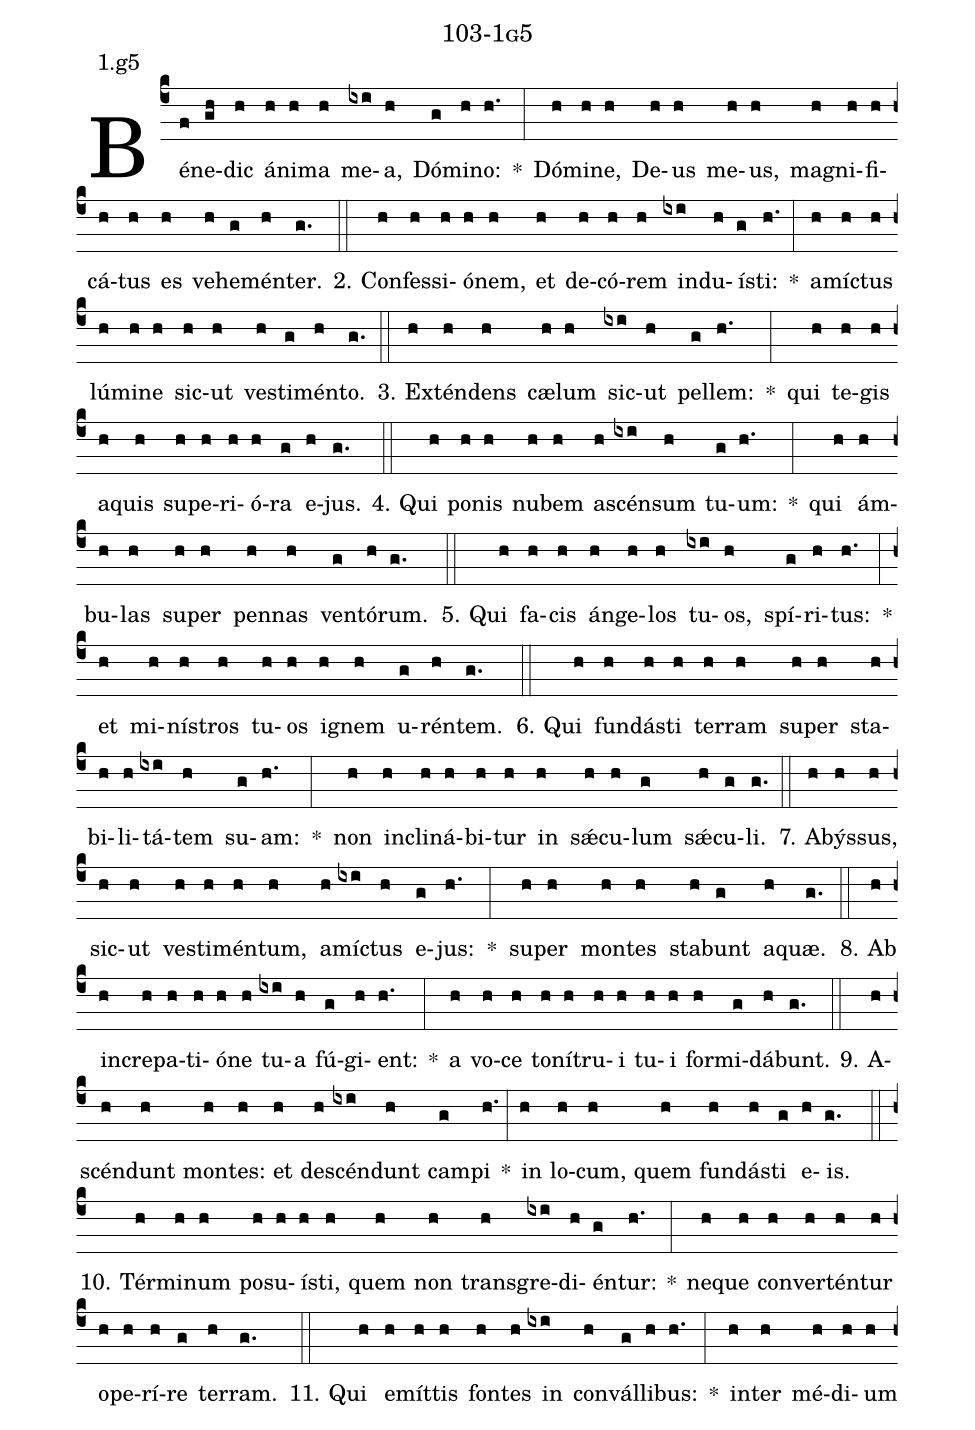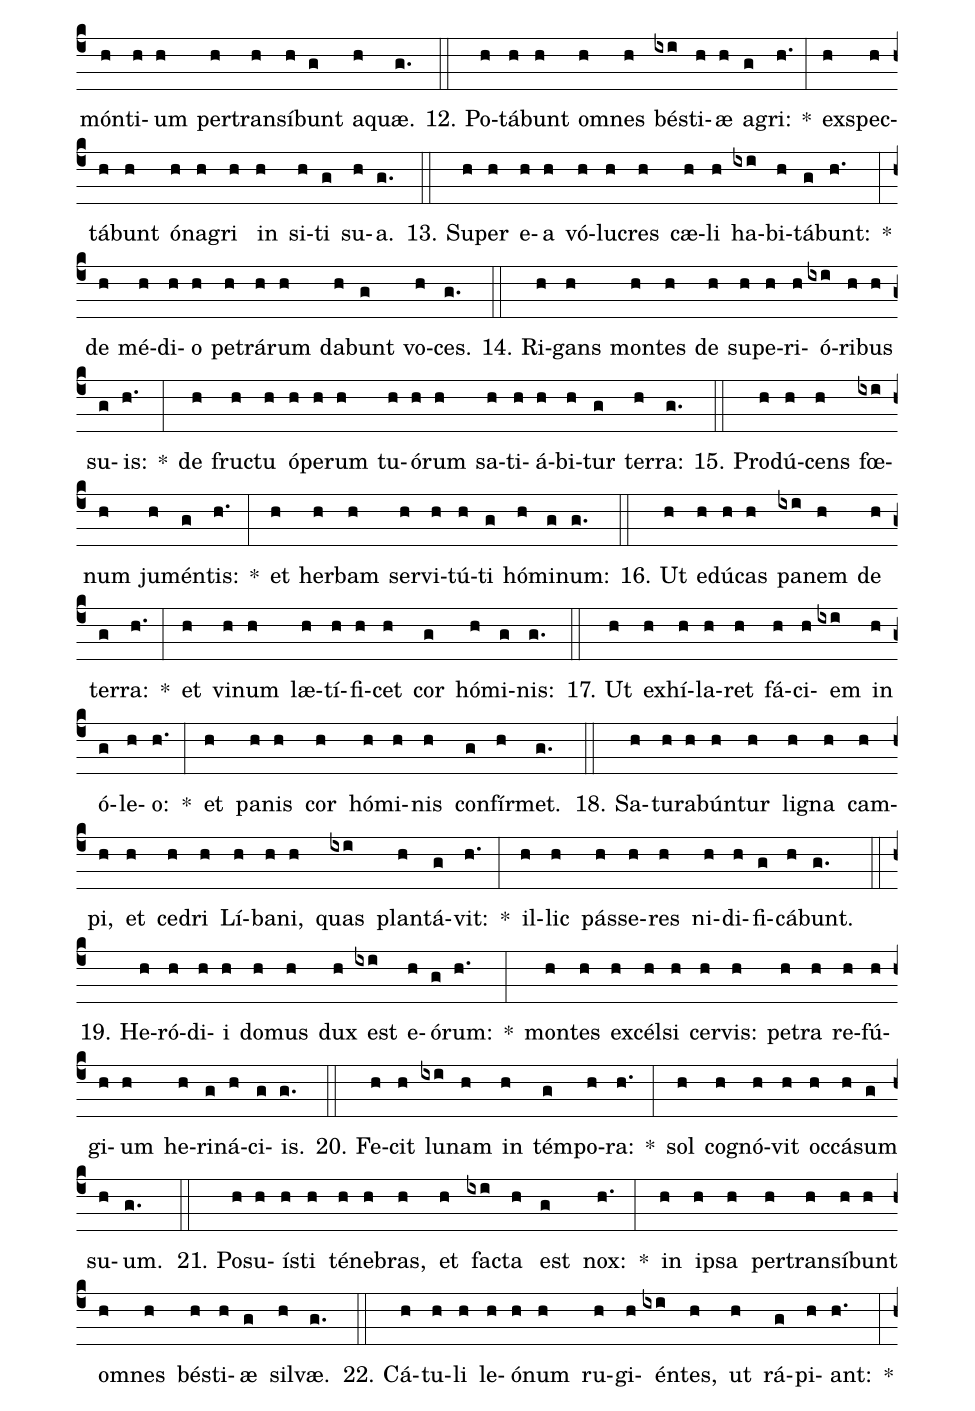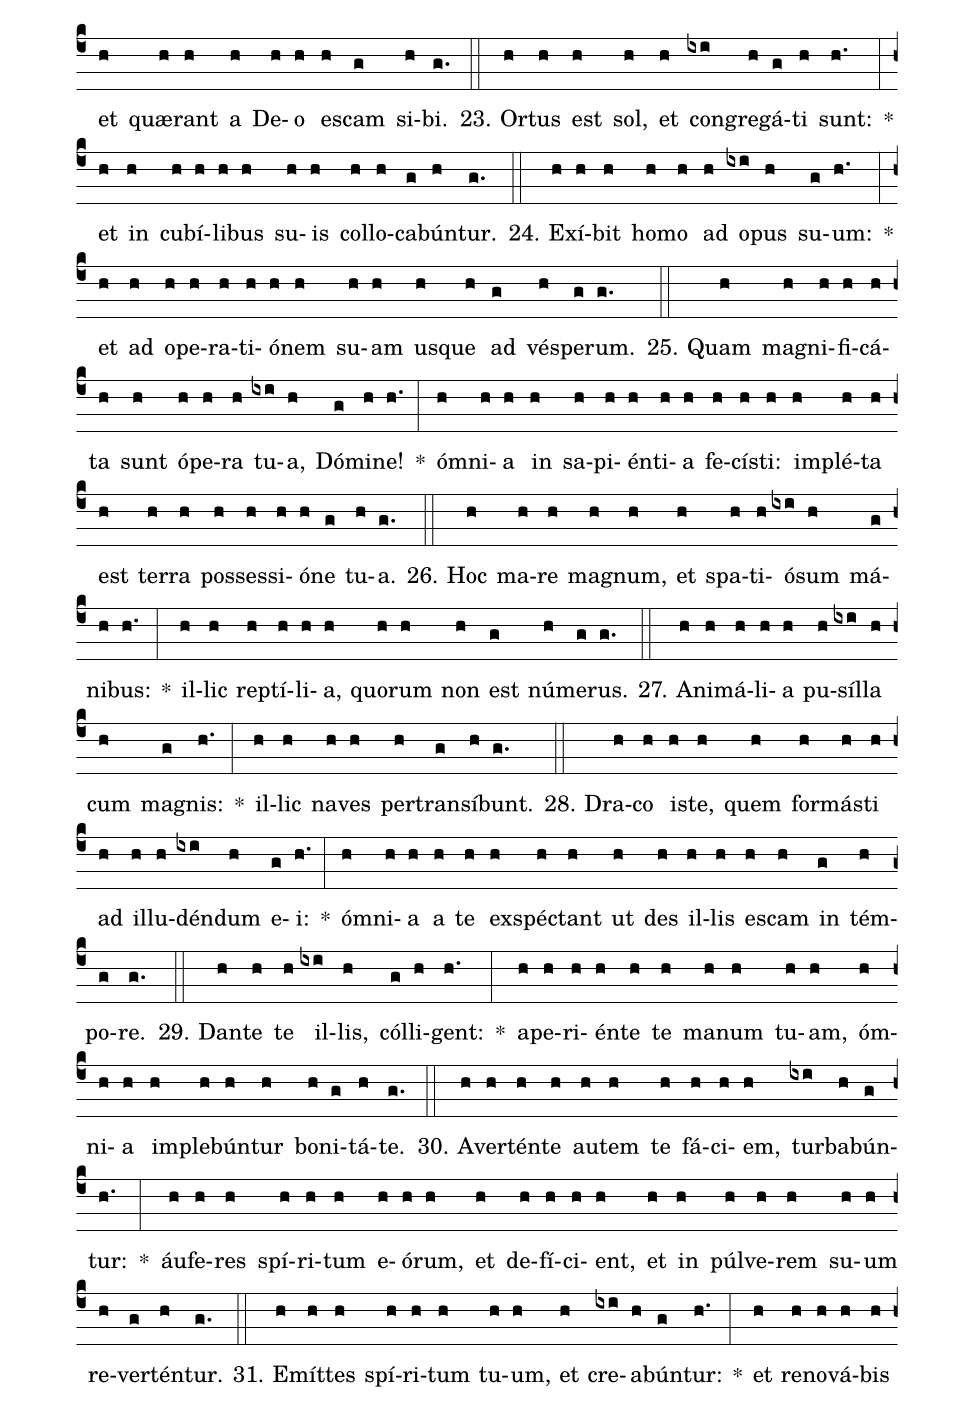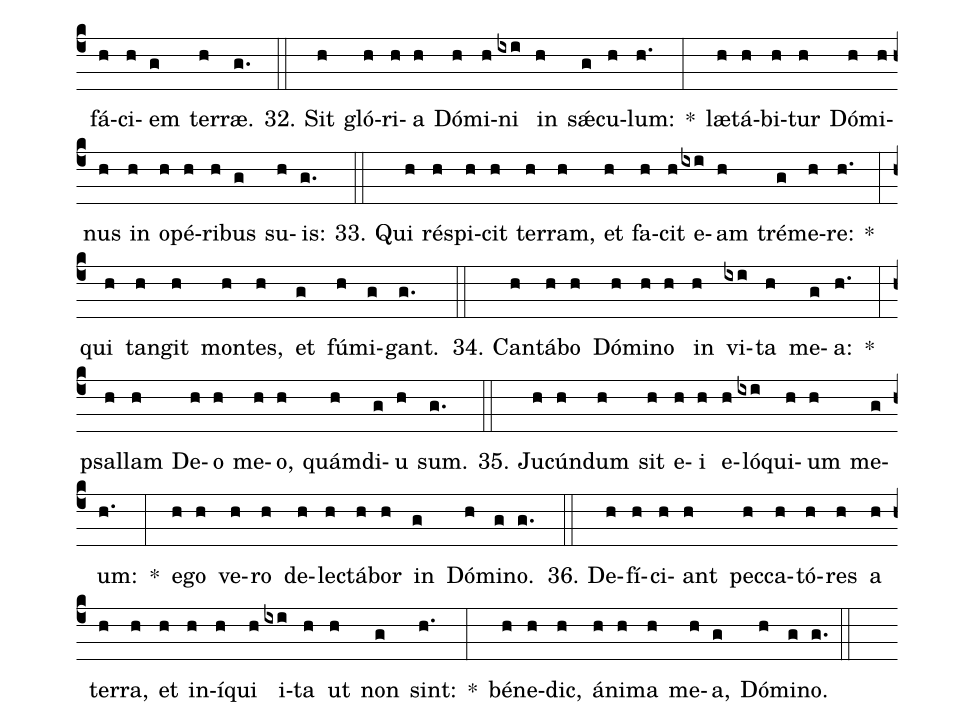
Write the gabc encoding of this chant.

name: 103-1g5;
annotation: 1.g5;
%%
(c4)Bé(f)ne(gh)dic(h) á(h)ni(h)ma(h) me(ixi)a,(h) Dó(g)mi(h)no:(h.) *(:) Dó(h)mi(h)ne,(h) De(h)us(h) me(h)us,(h) ma(h)gni(h)fi(h)cá(h)tus(h) es(h) ve(h)he(g)mén(h)ter.(g.) (::)
2. Con(h)fes(h)si(h)ó(h)nem,(h) et(h) de(h)có(h)rem(h) ind(ixi)u(h)ís(g)ti:(h.) *(:) a(h)míc(h)tus(h) lú(h)mi(h)ne(h) sic(h)ut(h) ves(h)ti(g)mén(h)to.(g.) (::)
3. Ex(h)tén(h)dens(h) cæ(h)lum(h) sic(ixi)ut(h) pel(g)lem:(h.) *(:) qui(h) te(h)gis(h) a(h)quis(h) su(h)pe(h)ri(h)ó(h)ra(g) e(h)jus.(g.) (::)
4. Qui(h) po(h)nis(h) nu(h)bem(h) a(h)scén(ixi)sum(h) tu(g)um:(h.) *(:) qui(h) ám(h)bu(h)las(h) su(h)per(h) pen(h)nas(h) ven(g)tó(h)rum.(g.) (::)
5. Qui(h) fa(h)cis(h) án(h)ge(h)los(h) tu(ixi)os,(h) spí(g)ri(h)tus:(h.) *(:) et(h) mi(h)nís(h)tros(h) tu(h)os(h) i(h)gnem(h) u(g)rén(h)tem.(g.) (::)
6. Qui(h) fun(h)dás(h)ti(h) ter(h)ram(h) su(h)per(h) sta(h)bi(h)li(h)tá(ixi)tem(h) su(g)am:(h.) *(:) non(h) in(h)cli(h)ná(h)bi(h)tur(h) in(h) sǽ(h)cu(h)lum(g) sǽ(h)cu(g)li.(g.) (::)
7. A(h)býs(h)sus,(h) sic(h)ut(h) ves(h)ti(h)mén(h)tum,(h) a(h)míc(ixi)tus(h) e(g)jus:(h.) *(:) su(h)per(h) mon(h)tes(h) sta(h)bunt(g) a(h)quæ.(g.) (::)
8. Ab(h) in(h)cre(h)pa(h)ti(h)ó(h)ne(h) tu(ixi)a(h) fú(g)gi(h)ent:(h.) *(:) a(h) vo(h)ce(h) to(h)ní(h)tru(h)i(h) tu(h)i(h) for(h)mi(g)dá(h)bunt.(g.) (::)
9. A(h)scén(h)dunt(h) mon(h)tes:(h) et(h) de(h)scén(ixi)dunt(h) cam(g)pi(h.) *(:) in(h) lo(h)cum,(h) quem(h) fun(h)dás(h)ti(g) e(h)is.(g.) (::)
10. Tér(h)mi(h)num(h) po(h)su(h)ís(h)ti,(h) quem(h) non(h) trans(h)gre(ixi)di(h)én(g)tur:(h.) *(:) ne(h)que(h) con(h)ver(h)tén(h)tur(h) o(h)pe(h)rí(h)re(g) ter(h)ram.(g.) (::)
11. Qui(h) e(h)mít(h)tis(h) fon(h)tes(h) in(ixi) con(h)vál(g)li(h)bus:(h.) *(:) in(h)ter(h) mé(h)di(h)um(h) món(h)ti(h)um(h) per(h)trans(h)í(h)bunt(g) a(h)quæ.(g.) (::)
12. Po(h)tá(h)bunt(h) om(h)nes(h) bés(ixi)ti(h)æ(h) a(g)gri:(h.) *(:) ex(h)spec(h)tá(h)bunt(h) ó(h)na(h)gri(h) in(h) si(h)ti(g) su(h)a.(g.) (::)
13. Su(h)per(h) e(h)a(h) vó(h)lu(h)cres(h) cæ(h)li(h) ha(ixi)bi(h)tá(g)bunt:(h.) *(:) de(h) mé(h)di(h)o(h) pe(h)trá(h)rum(h) da(h)bunt(g) vo(h)ces.(g.) (::)
14. Ri(h)gans(h) mon(h)tes(h) de(h) su(h)pe(h)ri(h)ó(ixi)ri(h)bus(h) su(g)is:(h.) *(:) de(h) fruc(h)tu(h) ó(h)pe(h)rum(h) tu(h)ó(h)rum(h) sa(h)ti(h)á(h)bi(h)tur(g) ter(h)ra:(g.) (::)
15. Pro(h)dú(h)cens(h) fœ(ixi)num(h) ju(h)mén(g)tis:(h.) *(:) et(h) her(h)bam(h) ser(h)vi(h)tú(h)ti(g) hó(h)mi(g)num:(g.) (::)
16. Ut(h) e(h)dú(h)cas(h) pa(ixi)nem(h) de(h) ter(g)ra:(h.) *(:) et(h) vi(h)num(h) læ(h)tí(h)fi(h)cet(h) cor(g) hó(h)mi(g)nis:(g.) (::)
17. Ut(h) ex(h)hí(h)la(h)ret(h) fá(h)ci(h)em(ixi) in(h) ó(g)le(h)o:(h.) *(:) et(h) pa(h)nis(h) cor(h) hó(h)mi(h)nis(h) con(g)fír(h)met.(g.) (::)
18. Sa(h)tu(h)ra(h)bún(h)tur(h) li(h)gna(h) cam(h)pi,(h) et(h) ce(h)dri(h) Lí(h)ba(h)ni,(h) quas(ixi) plan(h)tá(g)vit:(h.) *(:) il(h)lic(h) pás(h)se(h)res(h) ni(h)di(h)fi(g)cá(h)bunt.(g.) (::)
19. He(h)ró(h)di(h)i(h) do(h)mus(h) dux(h) est(ixi) e(h)ó(g)rum:(h.) *(:) mon(h)tes(h) ex(h)cél(h)si(h) cer(h)vis:(h) pe(h)tra(h) re(h)fú(h)gi(h)um(h) he(h)ri(g)ná(h)ci(g)is.(g.) (::)
20. Fe(h)cit(h) lu(ixi)nam(h) in(h) tém(g)po(h)ra:(h.) *(:) sol(h) co(h)gnó(h)vit(h) oc(h)cá(h)sum(g) su(h)um.(g.) (::)
21. Po(h)su(h)ís(h)ti(h) té(h)ne(h)bras,(h) et(h) fac(ixi)ta(h) est(g) nox:(h.) *(:) in(h) ip(h)sa(h) per(h)trans(h)í(h)bunt(h) om(h)nes(h) bés(h)ti(h)æ(g) sil(h)væ.(g.) (::)
22. Cá(h)tu(h)li(h) le(h)ó(h)num(h) ru(h)gi(h)én(ixi)tes,(h) ut(h) rá(g)pi(h)ant:(h.) *(:) et(h) quæ(h)rant(h) a(h) De(h)o(h) es(h)cam(g) si(h)bi.(g.) (::)
23. Or(h)tus(h) est(h) sol,(h) et(h) con(ixi)gre(h)gá(g)ti(h) sunt:(h.) *(:) et(h) in(h) cu(h)bí(h)li(h)bus(h) su(h)is(h) col(h)lo(h)ca(g)bún(h)tur.(g.) (::)
24. Ex(h)í(h)bit(h) ho(h)mo(h) ad(h) o(ixi)pus(h) su(g)um:(h.) *(:) et(h) ad(h) o(h)pe(h)ra(h)ti(h)ó(h)nem(h) su(h)am(h) us(h)que(h) ad(g) vés(h)pe(g)rum.(g.) (::)
25. Quam(h) ma(h)gni(h)fi(h)cá(h)ta(h) sunt(h) ó(h)pe(h)ra(h) tu(ixi)a,(h) Dó(g)mi(h)ne!(h.) *(:) óm(h)ni(h)a(h) in(h) sa(h)pi(h)én(h)ti(h)a(h) fe(h)cís(h)ti:(h) im(h)plé(h)ta(h) est(h) ter(h)ra(h) pos(h)ses(h)si(h)ó(h)ne(g) tu(h)a.(g.) (::)
26. Hoc(h) ma(h)re(h) ma(h)gnum,(h) et(h) spa(h)ti(h)ó(ixi)sum(h) má(g)ni(h)bus:(h.) *(:) il(h)lic(h) rep(h)tí(h)li(h)a,(h) quo(h)rum(h) non(h) est(g) nú(h)me(g)rus.(g.) (::)
27. A(h)ni(h)má(h)li(h)a(h) pu(h)síl(ixi)la(h) cum(h) ma(g)gnis:(h.) *(:) il(h)lic(h) na(h)ves(h) per(h)trans(g)í(h)bunt.(g.) (::)
28. Dra(h)co(h) is(h)te,(h) quem(h) for(h)más(h)ti(h) ad(h) il(h)lu(h)dén(ixi)dum(h) e(g)i:(h.) *(:) óm(h)ni(h)a(h) a(h) te(h) ex(h)spéc(h)tant(h) ut(h) des(h) il(h)lis(h) es(h)cam(h) in(g) tém(h)po(g)re.(g.) (::)
29. Dan(h)te(h) te(h) il(ixi)lis,(h) cól(g)li(h)gent:(h.) *(:) a(h)pe(h)ri(h)én(h)te(h) te(h) ma(h)num(h) tu(h)am,(h) óm(h)ni(h)a(h) im(h)ple(h)bún(h)tur(h) bo(h)ni(g)tá(h)te.(g.) (::)
30. A(h)ver(h)tén(h)te(h) au(h)tem(h) te(h) fá(h)ci(h)em,(h) tur(ixi)ba(h)bún(g)tur:(h.) *(:) áu(h)fe(h)res(h) spí(h)ri(h)tum(h) e(h)ó(h)rum,(h) et(h) de(h)fí(h)ci(h)ent,(h) et(h) in(h) púl(h)ve(h)rem(h) su(h)um(h) re(h)ver(g)tén(h)tur.(g.) (::)
31. E(h)mít(h)tes(h) spí(h)ri(h)tum(h) tu(h)um,(h) et(h) cre(ixi)a(h)bún(g)tur:(h.) *(:) et(h) re(h)no(h)vá(h)bis(h) fá(h)ci(h)em(g) ter(h)ræ.(g.) (::)
32. Sit(h) gló(h)ri(h)a(h) Dó(h)mi(h)ni(ixi) in(h) sǽ(g)cu(h)lum:(h.) *(:) læ(h)tá(h)bi(h)tur(h) Dó(h)mi(h)nus(h) in(h) o(h)pé(h)ri(h)bus(g) su(h)is:(g.) (::)
33. Qui(h) ré(h)spi(h)cit(h) ter(h)ram,(h) et(h) fa(h)cit(h) e(ixi)am(h) tré(g)me(h)re:(h.) *(:) qui(h) tan(h)git(h) mon(h)tes,(h) et(g) fú(h)mi(g)gant.(g.) (::)
34. Can(h)tá(h)bo(h) Dó(h)mi(h)no(h) in(h) vi(ixi)ta(h) me(g)a:(h.) *(:) psal(h)lam(h) De(h)o(h) me(h)o,(h) quám(h)di(g)u(h) sum.(g.) (::)
35. Ju(h)cún(h)dum(h) sit(h) e(h)i(h) e(h)ló(ixi)qui(h)um(h) me(g)um:(h.) *(:) e(h)go(h) ve(h)ro(h) de(h)lec(h)tá(h)bor(h) in(g) Dó(h)mi(g)no.(g.) (::)
36. De(h)fí(h)ci(h)ant(h) pec(h)ca(h)tó(h)res(h) a(h) ter(h)ra,(h) et(h) in(h)í(h)qui(h) i(ixi)ta(h) ut(h) non(g) sint:(h.) *(:) bé(h)ne(h)dic,(h) á(h)ni(h)ma(h) me(h)a,(g) Dó(h)mi(g)no.(g.) (::)
